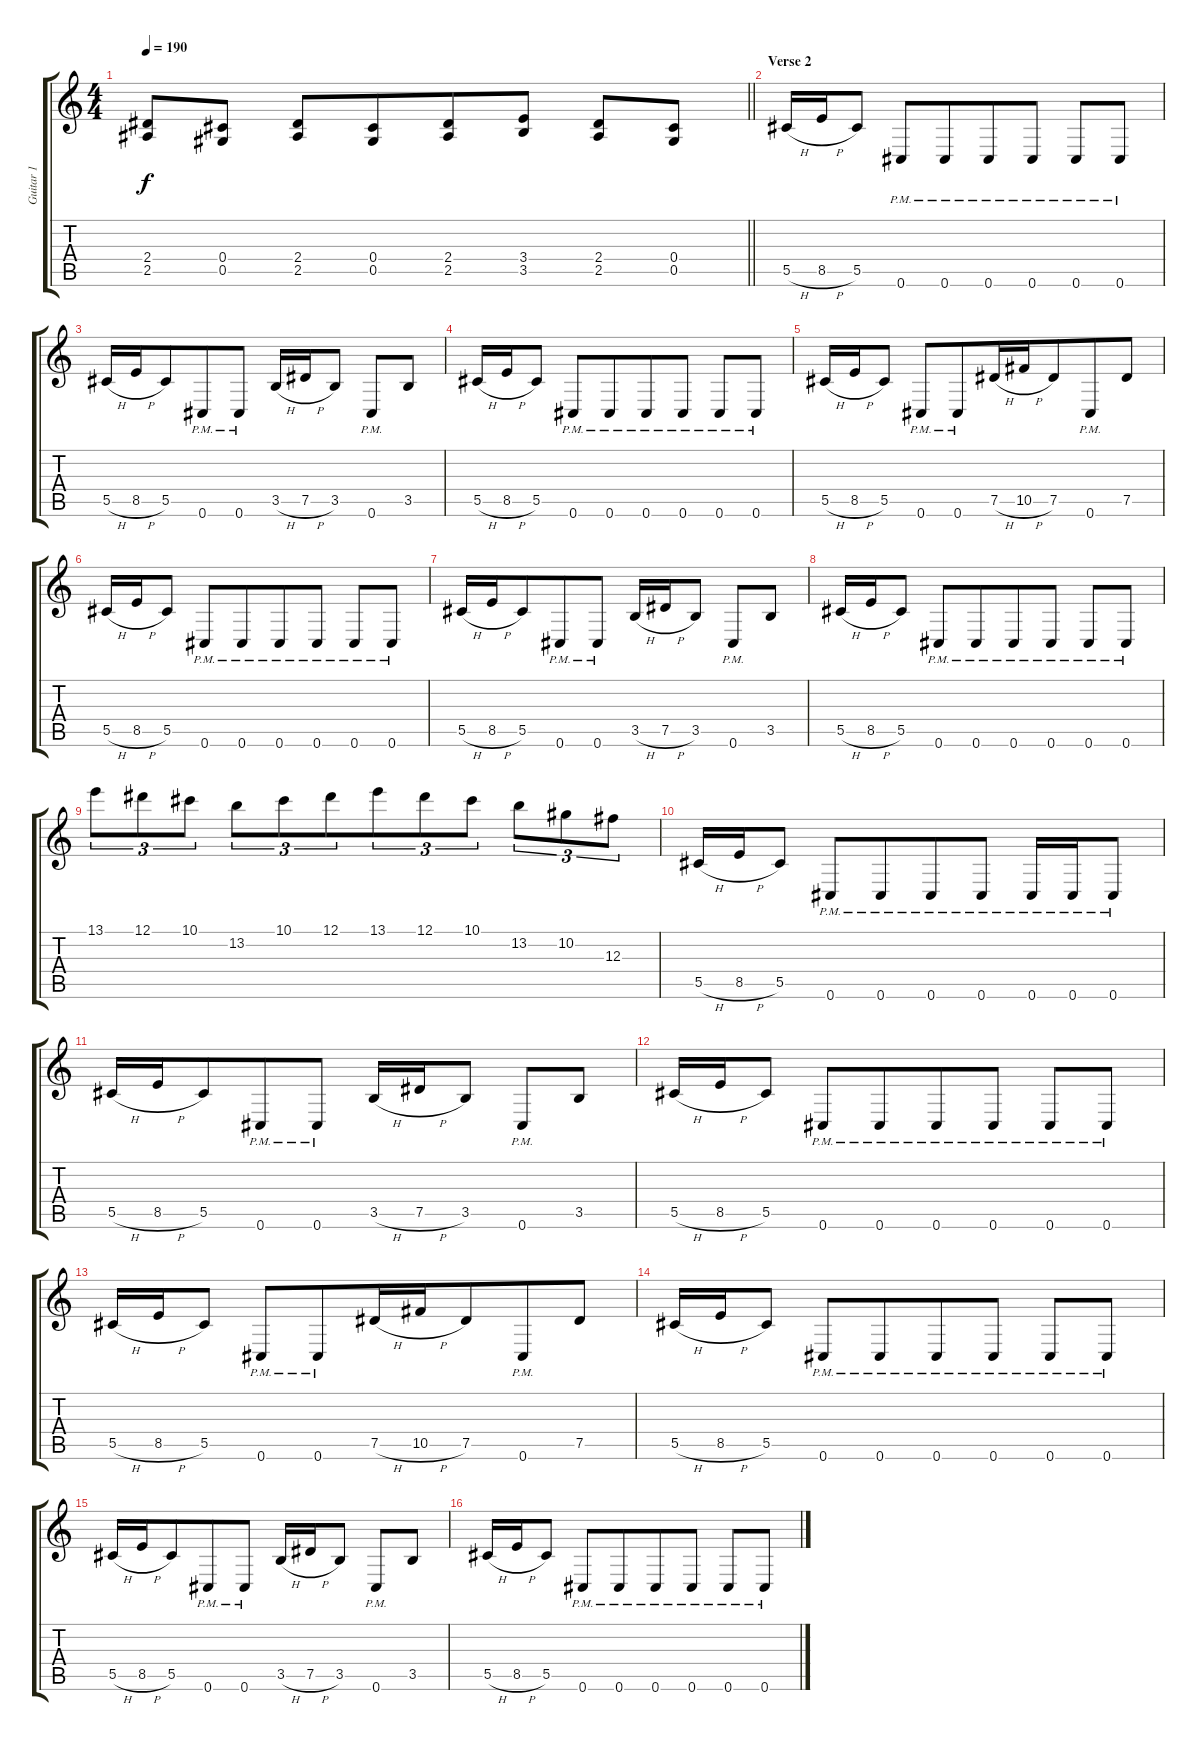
\track ("Guitar 1" "Guitar 1") {instrument distortionguitar}
\staff {score tabs}
\tuning (Eb4 Bb3 Gb3 Db3 Ab2 Db2) {hide}
\ts (4 4)
\tempo 190
\clef g2
\barLineRight lightlight
\ks c
(2.4 2.5).8{dy f beam merge} (0.4 0.5).8 (2.4 2.5).8 (0.4 0.5).8{beam merge} (2.4 2.5).8 (3.4 3.5).8 (2.4 2.5).8 (0.4 0.5).8 |
\section ("" "Verse 2")
5.5{h}.16 8.5{h}.16{beam merge} 5.5.8 0.6{pm}.8 0.6{pm}.8{beam merge} 0.6{pm}.8 0.6{pm}.8 0.6{pm}.8{beam merge} 0.6{pm}.8 |
5.5{h}.16 8.5{h}.16{beam merge} 5.5.8{beam merge} 0.6{pm}.8{beam merge} 0.6{pm}.8 3.5{h}.16 7.5{h}.16 3.5.8 0.6{pm}.8 3.5.8 |
5.5{h}.16 8.5{h}.16{beam merge} 5.5.8 0.6{pm}.8 0.6{pm}.8{beam merge} 0.6{pm}.8 0.6{pm}.8 0.6{pm}.8{beam merge} 0.6{pm}.8 |
5.5{h}.16 8.5{h}.16{beam merge} 5.5.8 0.6{pm}.8 0.6{pm}.8{beam merge} 7.5{h}.16 10.5{h}.16 7.5.8{beam merge} 0.6{pm}.8 7.5.8 |
5.5{h}.16 8.5{h}.16{beam merge} 5.5.8 0.6{pm}.8 0.6{pm}.8{beam merge} 0.6{pm}.8 0.6{pm}.8 0.6{pm}.8{beam merge} 0.6{pm}.8 |
5.5{h}.16 8.5{h}.16{beam merge} 5.5.8{beam merge} 0.6{pm}.8{beam merge} 0.6{pm}.8 3.5{h}.16 7.5{h}.16 3.5.8 0.6{pm}.8 3.5.8 |
5.5{h}.16 8.5{h}.16{beam merge} 5.5.8 0.6{pm}.8 0.6{pm}.8{beam merge} 0.6{pm}.8 0.6{pm}.8 0.6{pm}.8{beam merge} 0.6{pm}.8 |
13.1.8{tu (3 2)} 12.1.8{tu (3 2) beam merge} 10.1.8{tu (3 2)} 13.2.8{tu (3 2)} 10.1.8{tu (3 2)} 12.1.8{tu (3 2) beam merge} 13.1.8{tu (3 2) beam merge} 12.1.8{tu (3 2) beam merge} 10.1.8{tu (3 2)} 13.2.8{tu (3 2)} 10.2.8{tu (3 2)} 12.3.8{tu (3 2)} |
5.5{h}.16 8.5{h}.16{beam merge} 5.5.8 0.6{pm}.8 0.6{pm}.8{beam merge} 0.6{pm}.8 0.6{pm}.8 0.6{pm}.16{beam merge} 0.6{pm}.16 0.6{pm}.8 |
5.5{h}.16 8.5{h}.16{beam merge} 5.5.8{beam merge} 0.6{pm}.8{beam merge} 0.6{pm}.8 3.5{h}.16 7.5{h}.16 3.5.8 0.6{pm}.8 3.5.8 |
5.5{h}.16 8.5{h}.16{beam merge} 5.5.8 0.6{pm}.8 0.6{pm}.8{beam merge} 0.6{pm}.8 0.6{pm}.8 0.6{pm}.8{beam merge} 0.6{pm}.8 |
5.5{h}.16 8.5{h}.16{beam merge} 5.5.8 0.6{pm}.8 0.6{pm}.8{beam merge} 7.5{h}.16 10.5{h}.16 7.5.8{beam merge} 0.6{pm}.8 7.5.8 |
5.5{h}.16 8.5{h}.16{beam merge} 5.5.8 0.6{pm}.8 0.6{pm}.8{beam merge} 0.6{pm}.8 0.6{pm}.8 0.6{pm}.8{beam merge} 0.6{pm}.8 |
5.5{h}.16 8.5{h}.16{beam merge} 5.5.8{beam merge} 0.6{pm}.8{beam merge} 0.6{pm}.8 3.5{h}.16 7.5{h}.16 3.5.8 0.6{pm}.8 3.5.8 |
5.5{h}.16 8.5{h}.16{beam merge} 5.5.8 0.6{pm}.8 0.6{pm}.8{beam merge} 0.6{pm}.8 0.6{pm}.8 0.6{pm}.8{beam merge} 0.6{pm}.8
